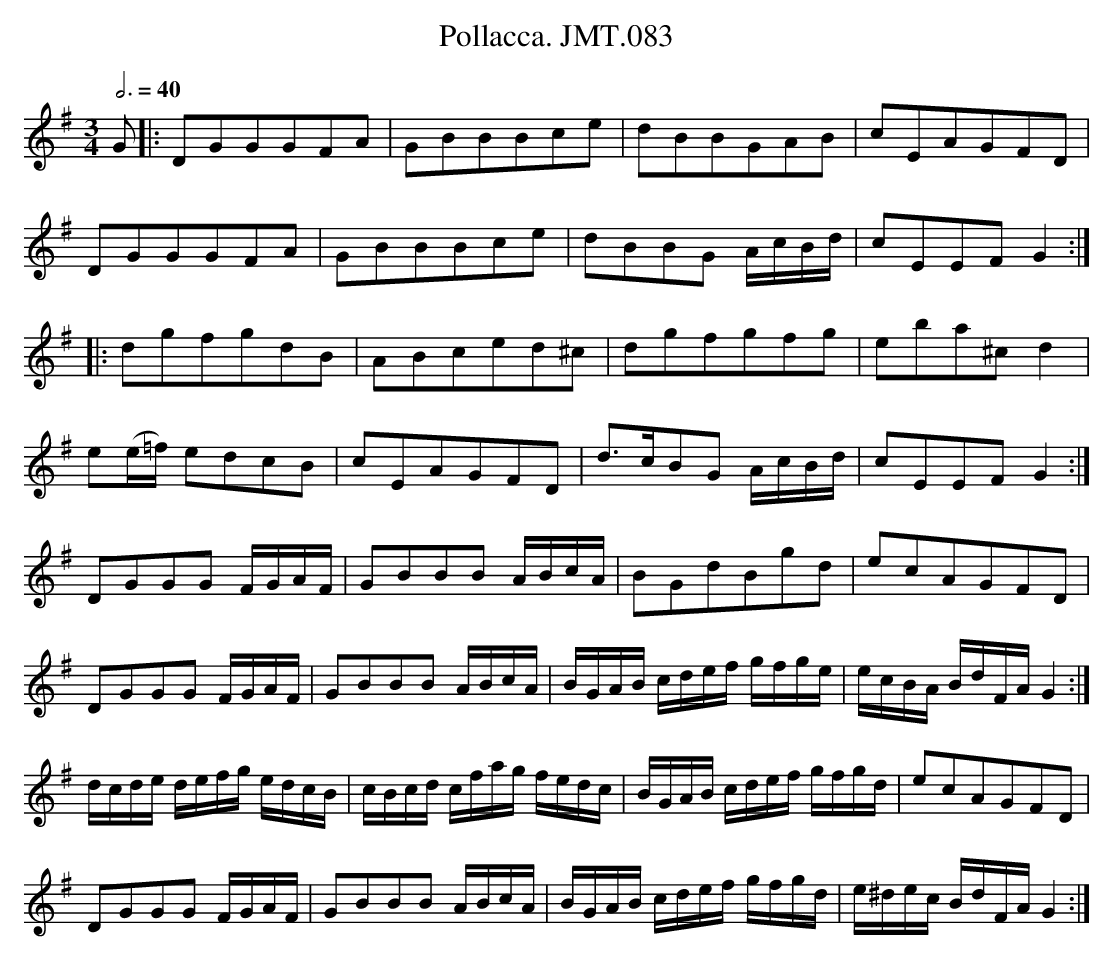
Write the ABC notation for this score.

X:1
T:Pollacca. JMT.083
M:3/4
L:1/16
Q:3/4=40
K:G
G2|:D2G2G2G2F2A2|G2B2B2B2c2e2|d2B2B2G2A2B2|c2E2A2G2F2D2|
D2G2G2G2F2A2|G2B2B2B2c2e2|d2B2B2G2 AcBd|c2E2E2F2G4:|
|:d2g2f2g2d2B2|A2B2c2e2d2^c2|d2g2f2g2f2g2|e2b2a2^c2d4|
e2(e=f) e2d2c2B2|c2E2A2G2F2D2|d3cB2G2 AcBd|c2E2E2F2G4:|
D2G2G2G2 FGAF|G2B2B2B2 ABcA|B2G2d2B2g2d2|e2c2A2G2F2D2|
D2G2G2G2 FGAF|G2B2B2B2 ABcA|BGAB cdef gfge| ecBA BdFAG4:|
dcde defg edcB |cBcd cfag fedc|BGAB cdef gfgd|e2c2A2G2F2D2|
D2G2G2G2 FGAF|G2B2B2B2 ABcA|BGAB cdef gfgd|e^dec BdFAG4:|
